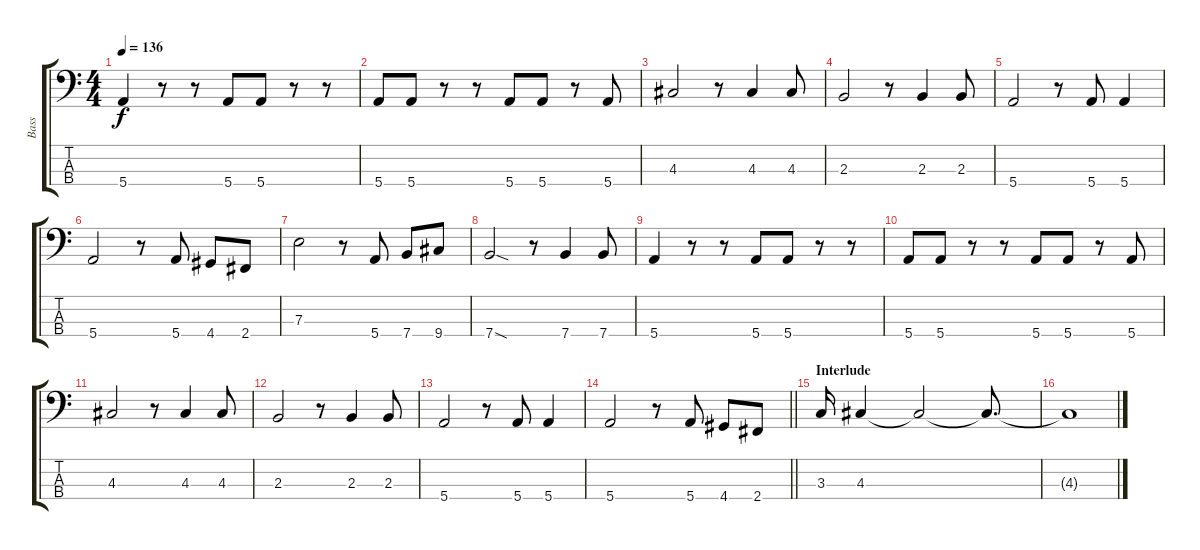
\track ("Bass" "Bass") {instrument electricbasspick}
\staff {score tabs}
\tuning (G2 D2 A1 E1) {hide}
\ts (4 4)
\tempo 136
\clef f4
\ks c
5.4.4{dy f} r.8 r.8 5.4.8 5.4.8 r.8 r.8 |
5.4.8 5.4.8 r.8 r.8 5.4.8 5.4.8 r.8 5.4.8 |
4.3.2 r.8 4.3.4 4.3.8 |
2.3.2 r.8 2.3.4 2.3.8 |
5.4.2 r.8 5.4.8 5.4.4 |
5.4.2 r.8 5.4.8 4.4.8 2.4.8 |
7.3.2 r.8 5.4.8 7.4.8 9.4.8 |
7.4{sod}.2 r.8 7.4.4 7.4.8 |
5.4.4 r.8 r.8 5.4.8 5.4.8 r.8 r.8 |
5.4.8 5.4.8 r.8 r.8 5.4.8 5.4.8 r.8 5.4.8 |
4.3.2 r.8 4.3.4 4.3.8 |
2.3.2 r.8 2.3.4 2.3.8 |
5.4.2 r.8 5.4.8 5.4.4 |
\barLineRight lightlight
5.4.2 r.8 5.4.8 4.4.8 2.4.8 |
\section ("" "Interlude")
3.3.16 4.3.4 4.3{t}.2 4.3{t}.8{d} |
4.3{t}.1
